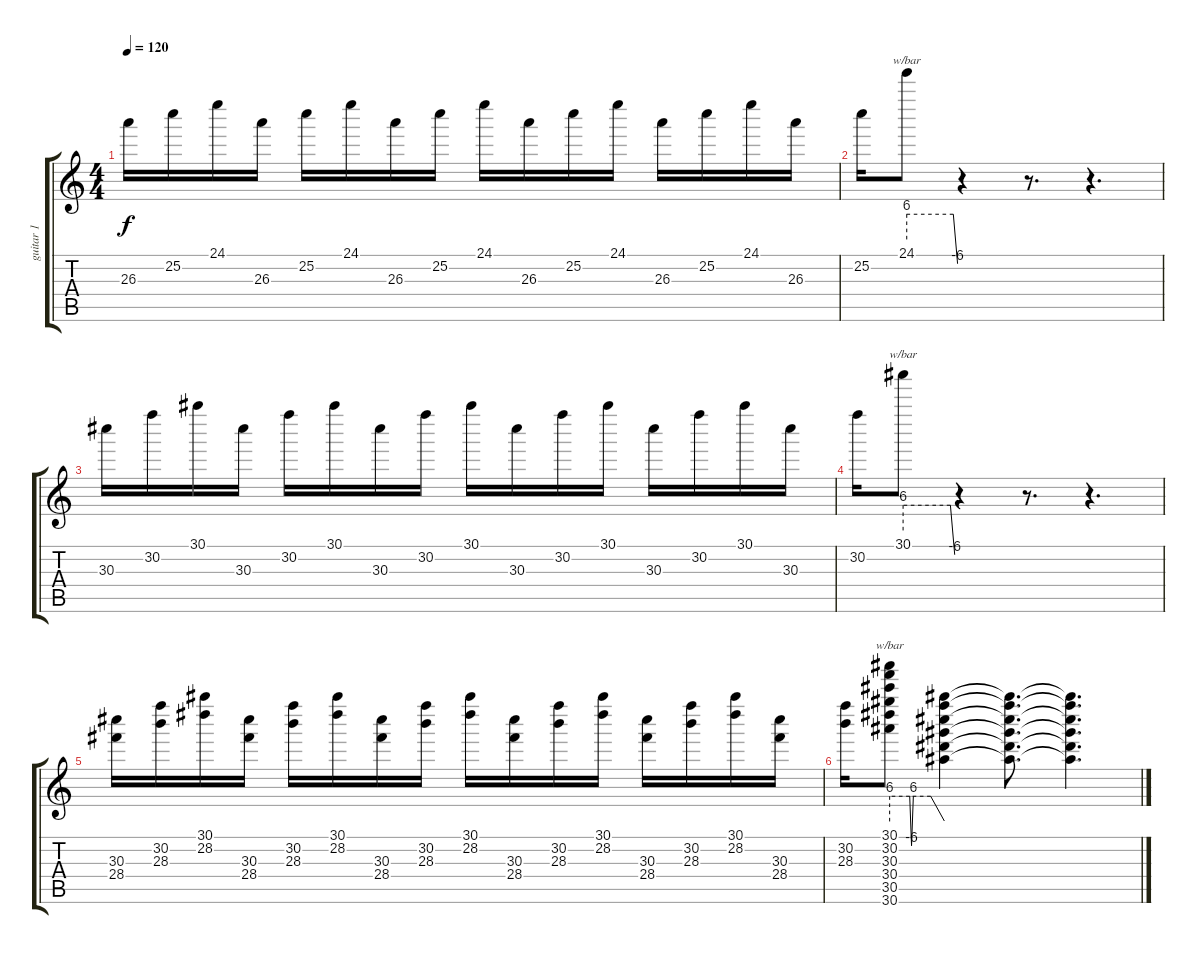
\track ("guitar 1" "guitar 1") {instrument distortionguitar}
\staff {score tabs}
\tuning (E4 B3 G3 D3 A2 E2) {hide}
\ts (4 4)
\tempo 120
\clef g2
\ks c
26.3.16{dy f} 25.2.16 24.1.16 26.3.16 25.2.16 24.1.16 26.3.16 25.2.16 24.1.16 26.3.16 25.2.16 24.1.16 26.3.16 25.2.16 24.1.16 26.3.16 |
25.2.16 24.1.8{tbe (custom default 0 24 55 24 60 -24)} r.4 r.8{d} r.4{d} |
30.3.16 30.2.16 30.1.16 30.3.16 30.2.16 30.1.16 30.3.16 30.2.16 30.1.16 30.3.16 30.2.16 30.1.16 30.3.16 30.2.16 30.1.16 30.3.16 |
30.2.16 30.1.8{tbe (custom default 0 24 55 24 60 -24)} r.4 r.8{d} r.4{d} |
(30.3 28.4).16 (30.2 28.3).16 (30.1 28.2).16 (30.3 28.4).16 (30.2 28.3).16 (30.1 28.2).16 (30.3 28.4).16 (30.2 28.3).16 (30.1 28.2).16 (30.3 28.4).16 (30.2 28.3).16 (30.1 28.2).16 (30.3 28.4).16 (30.2 28.3).16 (30.1 28.2).16 (30.3 28.4).16 |
(30.2 28.3).16 (30.1 30.2 30.3 30.4 30.5 30.6).8{tbe (custom default 0 24 22 24 24 -24 26 24 45 24 60 0)} (30.1{t} 30.2{t} 30.3{t} 30.4{t} 30.5{t} 30.6{t}).4 (30.1{t} 30.2{t} 30.3{t} 30.4{t} 30.5{t} 30.6{t}).8{d} (30.1{t} 30.2{t} 30.3{t} 30.4{t} 30.5{t} 30.6{t}).4{d}
